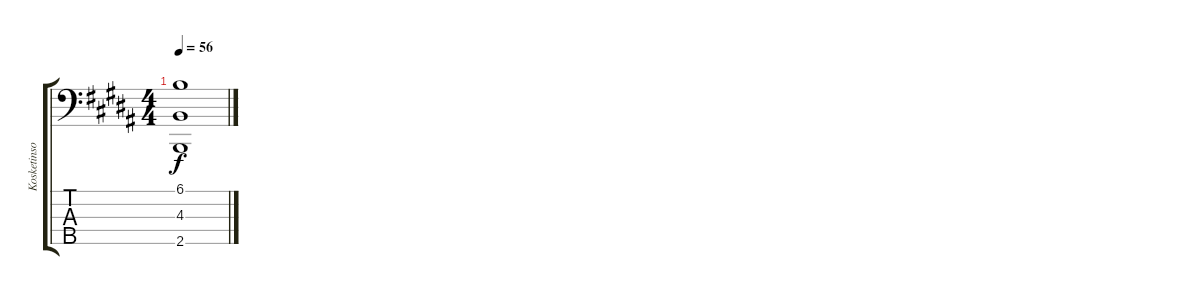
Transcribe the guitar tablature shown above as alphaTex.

\track ("Kosketinsoitin" "Kosketinso") {instrument synthbass1}
\staff {score tabs}
\tuning (F2 C2 G1 D1 A0) {hide}
\ts (4 4)
\tempo 56
\clef f4
\ks b
(6.1{t} 4.3{t} 2.5{t}).1{dy f}
